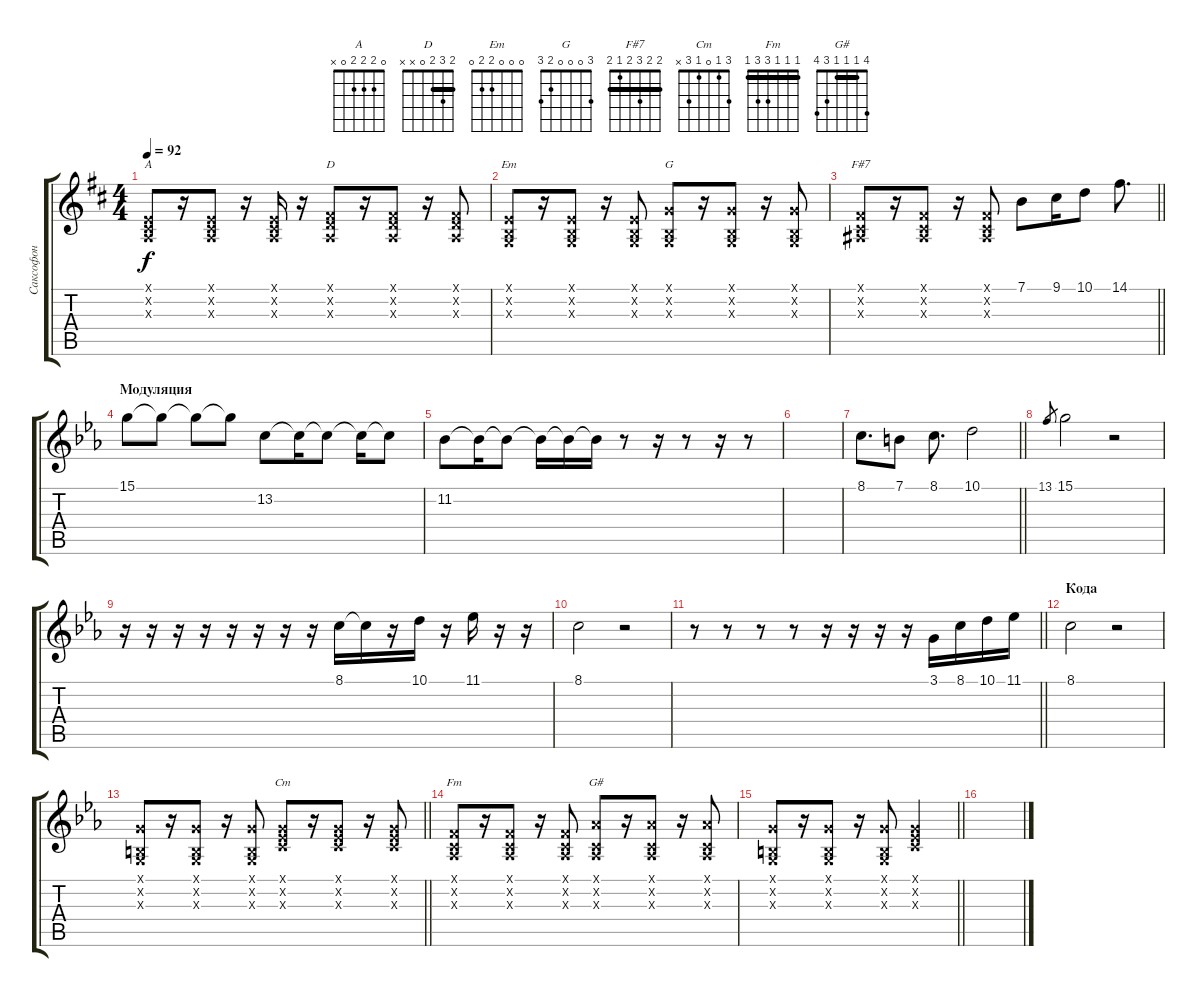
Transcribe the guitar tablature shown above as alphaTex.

\track ("Саксофон" "Саксофон") {instrument altosax}
\staff {score tabs}
\tuning (E4 B3 G3 D3 A2 E2) {hide}
\chord ("A" 0 2 2 2 0 x)
\chord ("D" 2 3 2 0 x x) {barre 2}
\chord ("Em" 0 0 0 2 2 0)
\chord ("G" 3 0 0 0 2 3)
\chord ("F#7" 2 2 3 2 1 2) {barre 2}
\chord ("Cm" 3 1 0 1 3 x)
\chord ("Fm" 1 1 1 3 3 1) {barre 1}
\chord ("G#" 4 1 1 1 3 4) {barre 1}
\ts (4 4)
\tempo 92
\clef g2
\ks bminor
(0.1{x} 2.2{x} 2.3{x}).8{ch "A" dy f volume 14 instrument acousticgrandpiano} r.16 (0.1{x} 2.2{x} 2.3{x}).8 r.16 (0.1{x} 2.2{x} 2.3{x}).16 r.16 (2.1{x} 3.2{x} 2.3{x}).8{ch "D"} r.16 (2.1{x} 3.2{x} 2.3{x}).8 r.16 (2.1{x} 3.2{x} 2.3{x}).8 |
(0.1{x} 0.2{x} 0.3{x}).8{ch "Em"} r.16 (0.1{x} 0.2{x} 0.3{x}).8 r.16 (0.1{x} 0.2{x} 0.3{x}).8 (3.1{x} 0.2{x} 0.3{x}).8{ch "G"} r.16 (3.1{x} 0.2{x} 0.3{x}).8 r.16 (3.1{x} 0.2{x} 0.3{x}).8 |
\barLineRight lightlight
(2.1{x} 2.2{x} 3.3{x}).8{ch "F#7"} r.16 (2.1{x} 2.2{x} 3.3{x}).8 r.16 (2.1{x} 2.2{x} 3.3{x}).8 7.1.8{instrument altosax} 9.1.16 10.1.8 14.1.8{d} |
\section ("" "Модуляция")
\ks cminor
15.1.8 15.1{t}.8 15.1{t}.8 15.1{t}.8 13.2.8 13.2{t}.16 13.2{t}.8 13.2{t}.16 13.2{t}.8 |
11.2.8 11.2{t}.16 11.2{t}.8 11.2{t}.16 11.2{t}.16 11.2{t}.16 r.8 r.16 r.8 r.16 r.8 |
|
\barLineRight lightlight
8.1.8{d} 7.1.8 8.1.8{d} 10.1.2 |
13.1.8{gr} 15.1.2 r.2 |
r.16 r.16 r.16 r.16 r.16 r.16 r.16 r.16 8.1.16 8.1{t}.16 r.16 10.1.16 r.16 11.1.16 r.16 r.16 |
8.1.2 r.2 |
\barLineRight lightlight
r.8 r.8 r.8 r.8 r.16 r.16 r.16 r.16 3.1.16 8.1.16 10.1.16 11.1.16 |
\section ("" "Кода")
8.1.2 r.2 |
\barLineRight lightlight
(3.1{x} 0.2{x} 0.3{x}).8{instrument acousticgrandpiano} r.16 (3.1{x} 0.2{x} 0.3{x}).8 r.16 (3.1{x} 0.2{x} 0.3{x}).8 (3.1{x} 4.2{x} 5.3{x}).8{ch "Cm"} r.16 (3.1{x} 4.2{x} 5.3{x}).8 r.16 (3.1{x} 4.2{x} 5.3{x}).8 |
(1.1{x} 1.2{x} 1.3{x}).8{ch "Fm"} r.16 (1.1{x} 1.2{x} 1.3{x}).8 r.16 (1.1{x} 1.2{x} 1.3{x}).8 (4.1{x} 1.2{x} 1.3{x}).8{ch "G#"} r.16 (4.1{x} 1.2{x} 1.3{x}).8 r.16 (4.1{x} 1.2{x} 1.3{x}).8 |
\barLineRight lightlight
(3.1{x} 0.2{x} 0.3{x}).8 r.16 (3.1{x} 0.2{x} 0.3{x}).8 r.16 (3.1{x} 0.2{x} 0.3{x}).8 (3.1{x} 4.2{x} 5.3{x}).2 |
\section ("" "")
